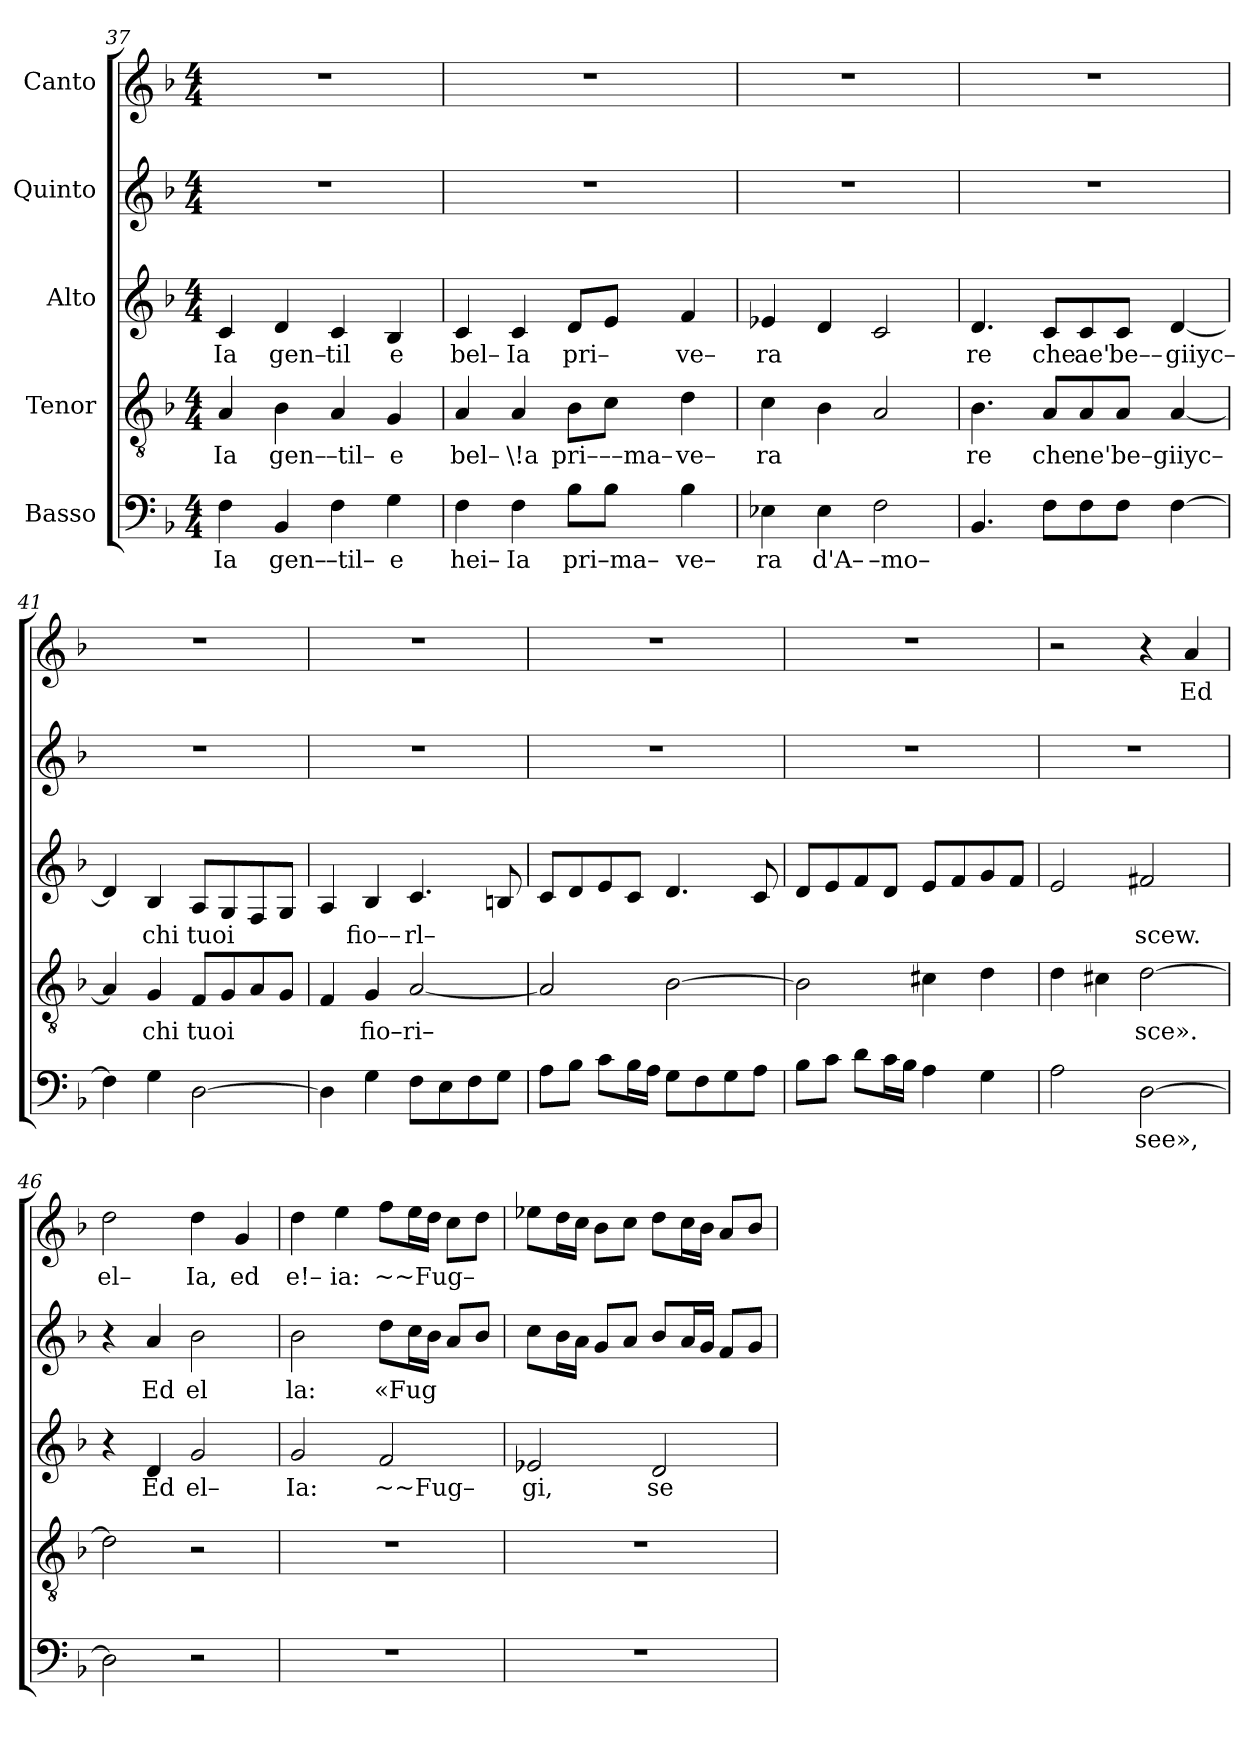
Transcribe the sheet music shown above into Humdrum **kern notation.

**kern	**text	**kern	**text	**kern	**text	**kern	**text	**kern	**text
*part5	*part5	*part4	*part4	*part3	*part3	*part2	*part2	*part1	*part1
*staff5	*staff5	*staff4	*staff4	*staff3	*staff3	*staff2	*staff2	*staff1	*staff1
*I"Basso	*	*I"Tenor	*	*I"Alto	*	*I"Quinto	*	*I"Canto	*
*clefF4	*	*clefGv2	*	*clefG2	*	*clefG2	*	*clefG2	*
*k[b-]	*	*k[b-]	*	*k[b-]	*	*k[b-]	*	*k[b-]	*
*F:	*	*F:	*	*F:	*	*F:	*	*F:	*
*M4/4	*	*M4/4	*	*M4/4	*	*M4/4	*	*M4/4	*
=37	=37	=37	=37	=37	=37	=37	=37	=37	=37
!	!LO:LY:b	!	!LO:LY:b	!	!LO:LY:b	!	!	!	!
4F\	Ia	4A/	Ia	4c/	Ia	1r	.	1r	.
!	!LO:LY:b	!	!LO:LY:b	!	!LO:LY:b	!	!	!	!
4BB-/	gen–	4B-\	gen–	4d/	gen–	.	.	.	.
!	!LO:LY:b	!	!LO:LY:b	!	!LO:LY:b	!	!	!	!
4F\	–til–	4A/	–til–	4c/	til	.	.	.	.
!	!LO:LY:b	!	!LO:LY:b	!	!LO:LY:b	!	!	!	!
4G\	e	4G/	e	4B-/	e	.	.	.	.
=38	=38	=38	=38	=38	=38	=38	=38	=38	=38
!	!LO:LY:b	!	!LO:LY:b	!	!LO:LY:b	!	!	!	!
4F\	hei–	4A/	bel–	4c/	bel–	1r	.	1r	.
!	!LO:LY:b	!	!LO:LY:b	!	!LO:LY:b	!	!	!	!
4F\	Ia	4A/	\!a	4c/	Ia	.	.	.	.
!	!LO:LY:b	!	!LO:LY:b	!	!LO:LY:b	!	!	!	!
8B-\L	pri–ma–	8B-\L	pri–	8d/L	pri–	.	.	.	.
!	!	!	!LO:LY:b	!	!	!	!	!	!
8B-\J	.	8c\J	––ma–	8e/J	.	.	.	.	.
!	!LO:LY:b	!	!LO:LY:b	!	!LO:LY:b	!	!	!	!
4B-\	ve–	4d\	ve–	4f/	ve–	.	.	.	.
=39	=39	=39	=39	=39	=39	=39	=39	=39	=39
!	!LO:LY:b	!	!LO:LY:b	!	!LO:LY:b	!	!	!	!
4E-X\	ra	4c\	ra	4e-X/	ra	1r	.	1r	.
!	!LO:LY:b	!	!	!	!	!	!	!	!
4E-\	d'A–	4B-\	.	4d/	.	.	.	.	.
!	!LO:LY:b	!	!	!	!	!	!	!	!
2F\	–mo–	2A/	.	2c/	.	.	.	.	.
=40	=40	=40	=40	=40	=40	=40	=40	=40	=40
!	!	!	!LO:LY:b	!	!LO:LY:b	!	!	!	!
4.BB-/	.	4.B-\	re	4.d/	re	1r	.	1r	.
!	!	!	!LO:LY:b	!	!LO:LY:b	!	!	!	!
8F\L	.	8A/L	che	8c/L	che	.	.	.	.
!	!	!	!LO:LY:b	!	!LO:LY:b	!	!	!	!
8F\	.	8A/	ne'	8c/	ae'	.	.	.	.
!	!	!	!LO:LY:b	!	!LO:LY:b	!	!	!	!
8F\J	.	8A/J	be–giiyc–	8c/J	be––	.	.	.	.
!	!	!	!	!	!LO:LY:b	!	!	!	!
[4F\	.	[4A/	.	[4d/	giiyc–	.	.	.	.
=41	=41	=41	=41	=41	=41	=41	=41	=41	=41
4F\]	.	4A/]	.	4d/]	.	1r	.	1r	.
!	!	!	!LO:LY:b	!	!LO:LY:b	!	!	!	!
4G\	.	4G/	chi	4B-/	chi	.	.	.	.
!	!	!	!LO:LY:b	!	!LO:LY:b	!	!	!	!
[2D\	.	8F/L	tuoi	8A/L	tuoi	.	.	.	.
.	.	8G/	.	8G/	.	.	.	.	.
.	.	8A/	.	8F/	.	.	.	.	.
.	.	8G/J	.	8G/J	.	.	.	.	.
=42	=42	=42	=42	=42	=42	=42	=42	=42	=42
4D\]	.	4F/	.	4A/	.	1r	.	1r	.
!	!	!	!LO:LY:b	!	!LO:LY:b	!	!	!	!
4G\	.	4G/	fio–ri–	4B-/	fio––	.	.	.	.
!	!	!	!	!	!LO:LY:b	!	!	!	!
8F\L	.	[2A/	.	4.c/	rl–	.	.	.	.
8E\	.	.	.	.	.	.	.	.	.
8F\	.	.	.	.	.	.	.	.	.
8G\J	.	.	.	8Bn/	.	.	.	.	.
=43	=43	=43	=43	=43	=43	=43	=43	=43	=43
8A\L	.	2A/]	.	8c/L	.	1r	.	1r	.
8B-\J	.	.	.	8d/	.	.	.	.	.
8c\L	.	.	.	8e/	.	.	.	.	.
16B-\L	.	.	.	8c/J	.	.	.	.	.
16A\JJ	.	.	.	.	.	.	.	.	.
8G\L	.	[2B-\	.	4.d/	.	.	.	.	.
8F\	.	.	.	.	.	.	.	.	.
8G\	.	.	.	.	.	.	.	.	.
8A\J	.	.	.	8c/	.	.	.	.	.
=44	=44	=44	=44	=44	=44	=44	=44	=44	=44
8B-\L	.	2B-\]	.	8d/L	.	1r	.	1r	.
8c\J	.	.	.	8e/	.	.	.	.	.
8d\L	.	.	.	8f/	.	.	.	.	.
16c\L	.	.	.	8d/J	.	.	.	.	.
16B-\JJ	.	.	.	.	.	.	.	.	.
4A\	.	4c#X\	.	8e/L	.	.	.	.	.
.	.	.	.	8f/	.	.	.	.	.
4G\	.	4d\	.	8g/	.	.	.	.	.
.	.	.	.	8f/J	.	.	.	.	.
=45	=45	=45	=45	=45	=45	=45	=45	=45	=45
2A\	.	4d\	.	2e/	.	1r	.	2r	.
.	.	4c#X\	.	.	.	.	.	.	.
!	!LO:LY:b	!	!LO:LY:b	!	!LO:LY:b	!	!	!	!
[2D\	see»,	[2d\	sce».	2f#X/	scew.	.	.	4r	.
!	!	!	!	!	!	!	!	!	!LO:LY:b
.	.	.	.	.	.	.	.	4a/	Ed
=46	=46	=46	=46	=46	=46	=46	=46	=46	=46
!	!	!	!	!	!	!	!	!	!LO:LY:b
2D\]	.	2d\]	.	4r	.	4r	.	2dd\	el–
!	!	!	!	!	!LO:LY:b	!	!LO:LY:b	!	!
.	.	.	.	4d/	Ed	4a/	Ed	.	.
!	!	!	!	!	!LO:LY:b	!	!LO:LY:b	!	!LO:LY:b
2r	.	2r	.	2g/	el–	2b-\	el	4dd\	Ia,
!	!	!	!	!	!	!	!	!	!LO:LY:b
.	.	.	.	.	.	.	.	4g/	ed
=47	=47	=47	=47	=47	=47	=47	=47	=47	=47
!	!	!	!	!	!LO:LY:b	!	!LO:LY:b	!	!LO:LY:b
1r	.	1r	.	2g/	Ia:	2b-\	la:	4dd\	e!–
!	!	!	!	!	!	!	!	!	!LO:LY:b
.	.	.	.	.	.	.	.	4ee\	ia:
!	!	!	!	!	!LO:LY:b	!	!LO:LY:b	!	!LO:LY:b
.	.	.	.	2f/	~~Fug–	8dd\L	«Fug	8ff\L	~~Fug–
.	.	.	.	.	.	16cc\L	.	16ee\L	.
.	.	.	.	.	.	16b-\JJ	.	16dd\JJ	.
.	.	.	.	.	.	8a/L	.	8cc\L	.
.	.	.	.	.	.	8b-/J	.	8dd\J	.
=48	=48	=48	=48	=48	=48	=48	=48	=48	=48
!	!	!	!	!	!LO:LY:b	!	!	!	!
1r	.	1r	.	2e-X/	gi,	8cc\L	.	8ee-X\L	.
.	.	.	.	.	.	16b-\L	.	16dd\L	.
.	.	.	.	.	.	16a\JJ	.	16cc\JJ	.
.	.	.	.	.	.	8g/L	.	8b-\L	.
.	.	.	.	.	.	8a/J	.	8cc\J	.
!	!	!	!	!	!LO:LY:b	!	!	!	!
.	.	.	.	2d/	se	8b-/L	.	8dd\L	.
.	.	.	.	.	.	16a/L	.	16cc\L	.
.	.	.	.	.	.	16g/JJ	.	16b-\JJ	.
.	.	.	.	.	.	8f/L	.	8a/L	.
.	.	.	.	.	.	8g/J	.	8b-/J	.
=	=	=	=	=	=	=	=	=	=
*-	*-	*-	*-	*-	*-	*-	*-	*-	*-
